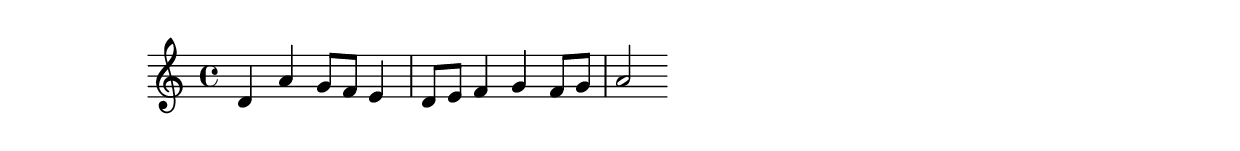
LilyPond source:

\language "espanol"
\version "2.19.83"

melody = \relative do' {
  re4 la' sol8 fa mi4 re8 mi fa4 sol fa8 sol la2
}

\score {
  <<
    \new Voice = "stanza" <<
      \set Staff.midiInstrument = "oboe"
      \melody
    >>
  >>
  \midi { }
  \layout { }
}

\paper{
  #(set-default-paper-size "letter")
}